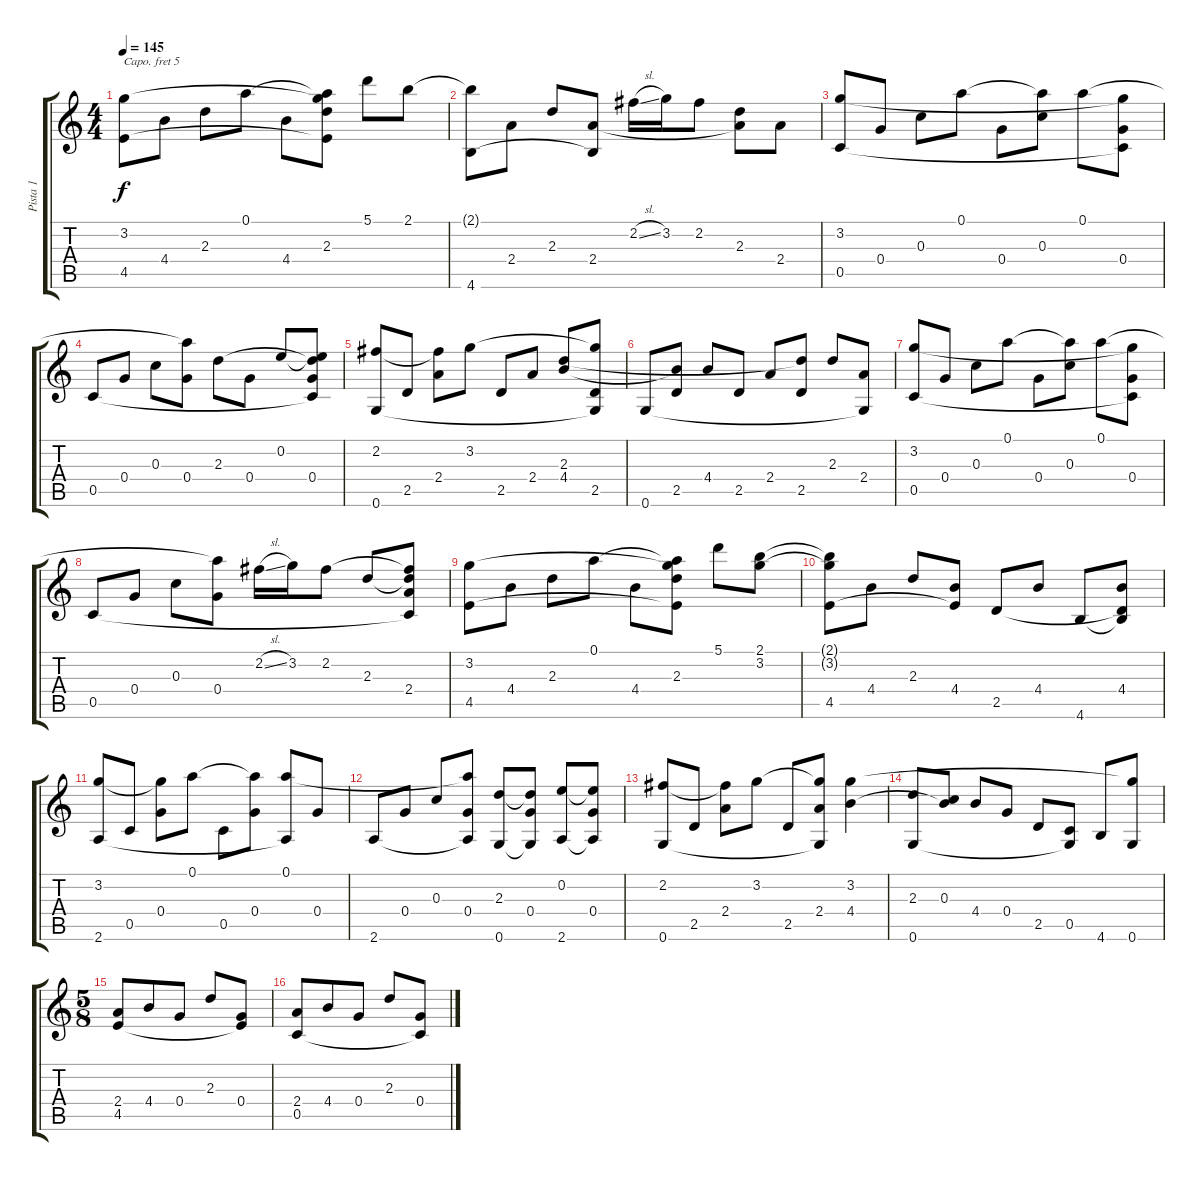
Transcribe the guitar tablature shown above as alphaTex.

\track ("Pista 1" "Pista 1") {instrument acousticguitarnylon}
\staff {score tabs}
\capo 5
\tuning (E4 B3 G3 D3 G2 D2) {hide}
\ts (4 4)
\tempo 145
\clef g2
\ks c
(3.2 4.5).8{dy f} 4.4.8 2.3.8 0.1.8 4.4.8 (0.1{t} 3.2{t} 2.3 4.5{t}).8 5.1.8 2.1.8 |
(2.1{t} 4.6).8 2.4.8 2.3.8 (2.4 4.6{t}).8 2.2{sl}.16 3.2.16 2.2.8 (2.3 2.4{t}).8 2.4.8 |
(3.2 0.5).8 0.4.8 0.3.8 0.1.8 0.4.8 (0.1{t} 0.3).8 0.1.8 (3.2{t} 0.4 0.5{t}).8 |
0.5.8 0.4.8 0.3.8 (0.1{t} 0.4).8 2.3.8 0.4.8 0.2.8 (0.2{t} 2.3{t} 0.4 0.5{t}).8 |
(2.2 0.6).8 2.5.8 (2.2{t} 2.4).8 3.2.8 2.5.8 2.4.8 (2.3 4.4).8 (3.2{t} 2.5 0.6{t}).8 |
0.6.8 (4.4{t} 2.5).8 4.4.8 2.5.8 2.4.8 (2.3{t} 2.5).8 2.3.8 (2.4 0.6{t}).8 |
(3.2 0.5).8 0.4.8 0.3.8 0.1.8 0.4.8 (0.1{t} 0.3).8 0.1.8 (3.2{t} 0.4 0.5{t}).8 |
0.5.8 0.4.8 0.3.8 (0.1{t} 0.4).8 2.2{sl}.16 3.2.16 2.2.8 2.3.8 (2.2{t} 2.3{t} 2.4 0.5{t}).8 |
(3.2 4.5).8 4.4.8 2.3.8 0.1.8 4.4.8 (0.1{t} 3.2{t} 2.3 4.5{t}).8 5.1.8 (2.1 3.2).8 |
(2.1{t} 3.2{t} 4.5).8 4.4.8 2.3.8 (4.4 4.5{t}).8 2.5.8 4.4.8 4.6.8 (4.4 2.5{t} 4.6{t}).8 |
(3.2 2.6).8 0.5.8 (3.2{t} 0.4).8 0.1.8 0.5.8 (0.1{t} 0.4).8 (0.1 2.6{t}).8 0.4.8 |
2.6.8 0.4.8 0.3.8 (0.1{t} 0.4 2.6{t}).8 (2.3 0.6).8 (2.3{t} 0.4 0.6{t}).8 (0.2 2.6).8 (0.2{t} 0.4 2.6{t}).8 |
(2.2 0.6).8 2.5.8 (2.2{t} 2.4).8 3.2.8 2.5.8 (3.2{t} 2.4 0.6{t}).8 (3.2 4.4).4 |
(2.3 0.6).8 (0.3 4.4{t}).8 4.4.8 0.4.8 2.5.8 (0.5 0.6{t}).8 4.6.8 (3.2{t} 0.6).8 |
\ts (5 8)
(2.4 4.5).8 4.4.8 0.4.8 2.3.8 (0.4 4.5{t}).8 |
(2.4 0.5).8 4.4.8 0.4.8 2.3.8 (0.4 0.5{t}).8
